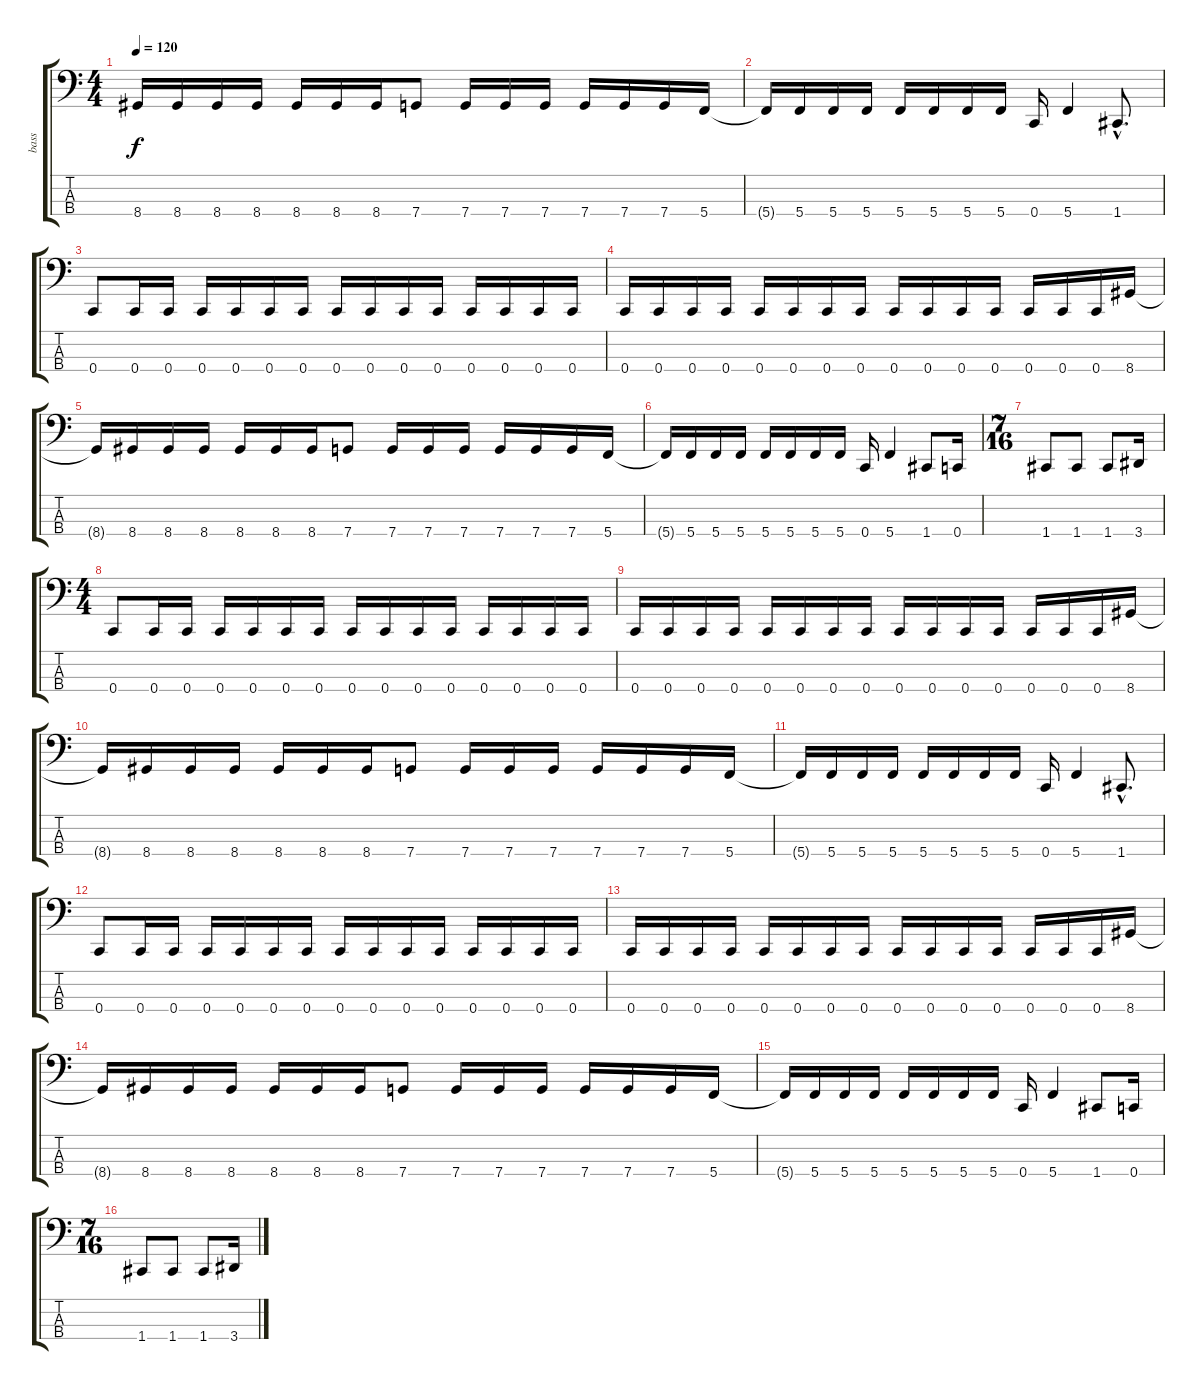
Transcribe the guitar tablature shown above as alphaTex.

\track ("bass" "bass") {instrument electricbasspick}
\staff {score tabs}
\tuning (F2 C2 G1 C1) {hide}
\ts (4 4)
\tempo 120
\clef f4
\ks c
8.4{t}.16{dy f} 8.4.16 8.4.16 8.4.16 8.4.16 8.4.16 8.4.16 7.4.8 7.4.16 7.4.16 7.4.16 7.4.16 7.4.16 7.4.16 5.4.16 |
5.4{t}.16 5.4.16 5.4.16 5.4.16 5.4.16 5.4.16 5.4.16 5.4.16 0.4.16 5.4.4 1.4{hac}.8{d} |
0.4.8 0.4.16 0.4.16 0.4.16 0.4.16 0.4.16 0.4.16 0.4.16 0.4.16 0.4.16 0.4.16 0.4.16 0.4.16 0.4.16 0.4.16 |
0.4.16 0.4.16 0.4.16 0.4.16 0.4.16 0.4.16 0.4.16 0.4.16 0.4.16 0.4.16 0.4.16 0.4.16 0.4.16 0.4.16 0.4.16 8.4.16 |
8.4{t}.16 8.4.16 8.4.16 8.4.16 8.4.16 8.4.16 8.4.16 7.4.8 7.4.16 7.4.16 7.4.16 7.4.16 7.4.16 7.4.16 5.4.16 |
5.4{t}.16 5.4.16 5.4.16 5.4.16 5.4.16 5.4.16 5.4.16 5.4.16 0.4.16 5.4.4 1.4.8 0.4.16 |
\ts (7 16)
1.4.8 1.4.8 1.4.8 3.4.16 |
\ts (4 4)
0.4.8 0.4.16 0.4.16 0.4.16 0.4.16 0.4.16 0.4.16 0.4.16 0.4.16 0.4.16 0.4.16 0.4.16 0.4.16 0.4.16 0.4.16 |
0.4.16 0.4.16 0.4.16 0.4.16 0.4.16 0.4.16 0.4.16 0.4.16 0.4.16 0.4.16 0.4.16 0.4.16 0.4.16 0.4.16 0.4.16 8.4.16 |
8.4{t}.16 8.4.16 8.4.16 8.4.16 8.4.16 8.4.16 8.4.16 7.4.8 7.4.16 7.4.16 7.4.16 7.4.16 7.4.16 7.4.16 5.4.16 |
5.4{t}.16 5.4.16 5.4.16 5.4.16 5.4.16 5.4.16 5.4.16 5.4.16 0.4.16 5.4.4 1.4{hac}.8{d} |
0.4.8 0.4.16 0.4.16 0.4.16 0.4.16 0.4.16 0.4.16 0.4.16 0.4.16 0.4.16 0.4.16 0.4.16 0.4.16 0.4.16 0.4.16 |
0.4.16 0.4.16 0.4.16 0.4.16 0.4.16 0.4.16 0.4.16 0.4.16 0.4.16 0.4.16 0.4.16 0.4.16 0.4.16 0.4.16 0.4.16 8.4.16 |
8.4{t}.16 8.4.16 8.4.16 8.4.16 8.4.16 8.4.16 8.4.16 7.4.8 7.4.16 7.4.16 7.4.16 7.4.16 7.4.16 7.4.16 5.4.16 |
5.4{t}.16 5.4.16 5.4.16 5.4.16 5.4.16 5.4.16 5.4.16 5.4.16 0.4.16 5.4.4 1.4.8 0.4.16 |
\ts (7 16)
1.4.8 1.4.8 1.4.8 3.4.16
